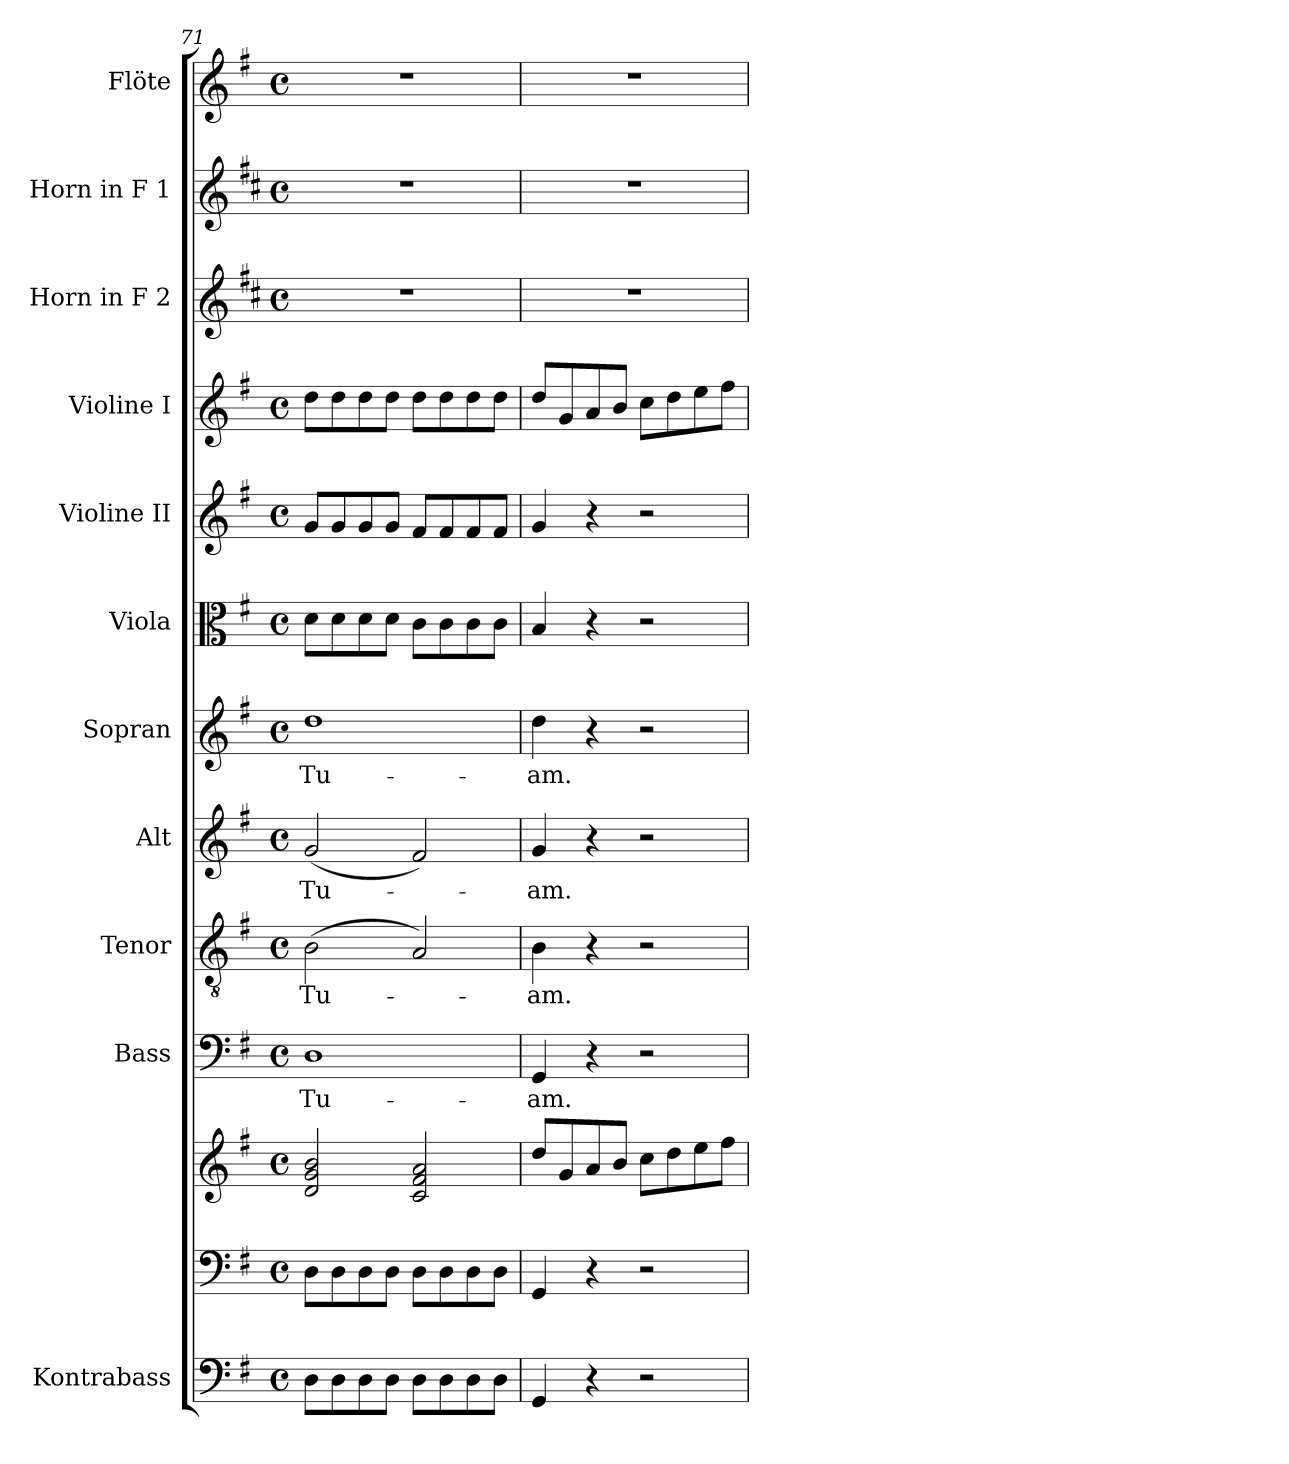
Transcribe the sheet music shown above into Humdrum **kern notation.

**kern	**kern	**kern	**kern	**text	**kern	**text	**kern	**text	**kern	**text	**kern	**kern	**kern	**kern	**kern	**kern
*part12	*part11	*part11	*part10	*part10	*part9	*part9	*part8	*part8	*part7	*part7	*part6	*part5	*part4	*part3	*part2	*part1
*staff13	*staff12	*staff11	*staff10	*staff10	*staff9	*staff9	*staff8	*staff8	*staff7	*staff7	*staff6	*staff5	*staff4	*staff3	*staff2	*staff1
*I"Kontrabass	*	*	*I"Bass	*	*I"Tenor	*	*I"Alt	*	*I"Sopran	*	*I"Viola	*I"Violine II	*I"Violine I	*I"Horn in F 2	*I"Horn in F 1	*I"Flöte
*I'Kb.	*	*	*I'B.	*	*I'T.	*	*I'A.	*	*I'S.	*	*I'Vla.	*I'Vl. II	*I'Vl. I	*	*	*I'Fl.
!!LO:PB:g=z
*clefF4	*clefF4	*clefG2	*clefF4	*	*clefGv2	*	*clefG2	*	*clefG2	*	*clefC3	*clefG2	*clefG2	*clefG2	*clefG2	*clefG2
*ITrd7c12	*	*	*	*	*	*	*	*	*	*	*	*	*	*ITrd4c7	*ITrd4c7	*
*k[f#]	*k[f#]	*k[f#]	*k[f#]	*	*k[f#]	*	*k[f#]	*	*k[f#]	*	*k[f#]	*k[f#]	*k[f#]	*k[f#]	*k[f#]	*k[f#]
*G:	*G:	*G:	*G:	*	*G:	*	*G:	*	*G:	*	*G:	*G:	*G:	*G:	*G:	*G:
*M4/4	*M4/4	*M4/4	*M4/4	*	*M4/4	*	*M4/4	*	*M4/4	*	*M4/4	*M4/4	*M4/4	*M4/4	*M4/4	*M4/4
*met(c)	*met(c)	*met(c)	*met(c)	*	*met(c)	*	*met(c)	*	*met(c)	*	*met(c)	*met(c)	*met(c)	*met(c)	*met(c)	*met(c)
=71	=71	=71	=71	=71	=71	=71	=71	=71	=71	=71	=71	=71	=71	=71	=71	=71
!	!	!	!	!LO:LY:b	!	!LO:LY:b	!	!LO:LY:b	!	!LO:LY:b	!	!	!	!	!	!
8DD\L	8D\L	2d/ 2g/ 2b/	1D	Tu-	(>2B\	Tu-	(<2g/	Tu-	1dd	Tu-	8d\L	8g/L	8dd\L	1r	1r	1r
8DD\	8D\	.	.	.	.	.	.	.	.	.	8d\	8g/	8dd\	.	.	.
8DD\	8D\	.	.	.	.	.	.	.	.	.	8d\	8g/	8dd\	.	.	.
8DD\J	8D\J	.	.	.	.	.	.	.	.	.	8d\J	8g/J	8dd\J	.	.	.
8DD\L	8D\L	2c/ 2f#/ 2a/	.	.	2A/)	.	2f#/)	.	.	.	8c\L	8f#/L	8dd\L	.	.	.
8DD\	8D\	.	.	.	.	.	.	.	.	.	8c\	8f#/	8dd\	.	.	.
8DD\	8D\	.	.	.	.	.	.	.	.	.	8c\	8f#/	8dd\	.	.	.
8DD\J	8D\J	.	.	.	.	.	.	.	.	.	8c\J	8f#/J	8dd\J	.	.	.
=72	=72	=72	=72	=72	=72	=72	=72	=72	=72	=72	=72	=72	=72	=72	=72	=72
!	!	!	!	!LO:LY:b	!	!LO:LY:b	!	!LO:LY:b	!	!LO:LY:b	!	!	!	!	!	!
4GGG/	4GG/	8dd/L	4GG/	-am.	4B\	-am.	4g/	-am.	4dd\	-am.	4B/	4g/	8dd/L	1r	1r	1r
.	.	8g/	.	.	.	.	.	.	.	.	.	.	8g/	.	.	.
4r	4r	8a/	4r	.	4r	.	4r	.	4r	.	4r	4r	8a/	.	.	.
.	.	8b/J	.	.	.	.	.	.	.	.	.	.	8b/J	.	.	.
2r	2r	8cc\L	2r	.	2r	.	2r	.	2r	.	2r	2r	8cc\L	.	.	.
.	.	8dd\	.	.	.	.	.	.	.	.	.	.	8dd\	.	.	.
.	.	8ee\	.	.	.	.	.	.	.	.	.	.	8ee\	.	.	.
.	.	8ff#\J	.	.	.	.	.	.	.	.	.	.	8ff#\J	.	.	.
=	=	=	=	=	=	=	=	=	=	=	=	=	=	=	=	=
*-	*-	*-	*-	*-	*-	*-	*-	*-	*-	*-	*-	*-	*-	*-	*-	*-
